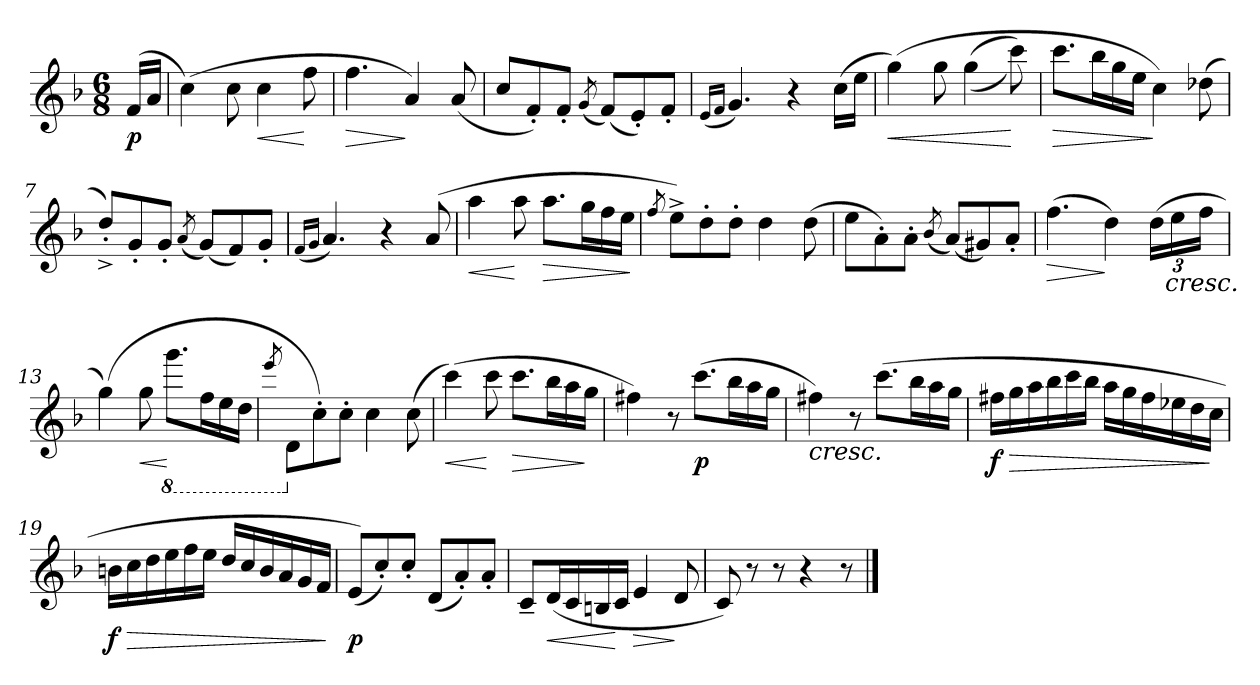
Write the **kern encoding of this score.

**kern	**dynam
*part1	*part1
*staff1	*staff1
*clefG2	*
*k[b-]	*
*F:	*
*M6/8	*
=	=
!	!LO:DY:b
(>16f/LL	p
16a/JJ	.
=1	=1
(>4cc\)	.
8cc\	.
!	!LO:HP:b
4cc\	<
8ff\	[
=2	=2
!	!LO:HP:b
4.ff\	>
4a/)	]
(<8a/	.
=3	=3
8cc/L	.
8f'</)	.
8f'</J	.
(<8qg/	.
(<8f/L)	.
8e'</)	.
8f'</J	.
=4	=4
(<16qe/LL	.
16qf/JJ	.
4.g/)	.
4r	.
(>16cc\LL	.
16ee\JJ	.
=5	=5
!	!LO:HP:b
(>4gg\)	<
8gg\	.
(>(>4gg\	.
8ccc\))	[
!!LO:LB:g=z
=6	=6
!	!LO:HP:b
8.ccc\L	>
16bb-\L	.
16gg\	.
16ee\JJ	.
4cc\)	]
(>8dd-Xi\	.
=7	=7
8dd'>^<^>/L)	.
8g'</	.
8g'</J	.
(<8qa/	.
(<8g/L)	.
8f/)	.
8g'</J	.
=8	=8
(<16qf/LL	.
16qg/JJ	.
4.a/)	.
4r	.
(>8a/	.
=9	=9
!	!LO:HP:b
4aa\	<
8aa\	[
!	!LO:HP:b
8.aa\L	>
16gg\L	.
16ff\	.
16ee\JJ	.
.	]
=10	=10
8qff/	.
8ee^>\L)	.
8dd'>\	.
8dd'>\J	.
4dd\	.
(>8dd\	.
!!LO:LB:g=z
=11	=11
8ee\L	.
8a'>\)	.
8a'>\J	.
(<8qb-/	.
(<8a/L)	.
8g#X/)	.
8a'</J	.
=12	=12
!	!LO:HP:b
(>4.ff\	>
4dd\)	]
(>24dd\LL	.
!LO:TX:b:i:t=cresc.	!
24ee\	.
24ff\JJ	.
=13	=13
(>4gg\)	.
!	!LO:HP:b
8gg\	<
*8ba	*
8.gg\L	[
16f\L	.
16e\	.
16d\JJ	.
=14	=14
8qee/	.
*X8ba	*
8d\L	.
8cc'>\)	.
8cc'>\J	.
4cc\	.
(>8cc\	.
=15	=15
!	!LO:HP:b
(>4ccc\)	<
8ccc\	[
!	!LO:HP:b
8.ccc\L	>
16bb-\L	.
16aa\	.
16gg\JJ	]
!!LO:LB:g=z
=16	=16
4ff#X\)	.
8r	.
!	!LO:DY:b
(>8.ccc\L	p
16bb-\L	.
16aa\	.
16gg\JJ	.
=17	=17
!LO:TX:b:i:t=cresc.	!
4ff#X\)	.
8r	.
(>8.ccc\L	.
16bb-\L	.
16aa\	.
16gg\JJ	.
=18	=18
!	!LO:DY:b
16ff#X\LL	f
!	!LO:HP:b
16gg\	>
16aa\	.
16bb-\	.
16ccc\	.
16bb-\JJ	.
16aa\LL	.
16gg\	.
16ff#\	.
16ee-X\	.
16dd\	.
16cc\JJ	]
=19	=19
!	!LO:DY:b
16bn\LL	f
!	!LO:HP:b
16cc\	>
16dd\	.
16ee\	.
16ff\	.
16ee\JJ	.
16dd/LL	.
16cc/	.
16b/	.
16a/	.
16g/	.
16f/JJ	.
.	]
!!LO:LB:g=z
=20	=20
!	!LO:DY:b
(<8e/L)	p
8cc'</)	.
8cc'</J	.
(<8d/L	.
8a'</)	.
8a'</J	.
=21	=21
8c~</L	.
!	!LO:HP:b
(<16d/L	<
16c/	.
16Bn/	.
16c/JJ	[
!	!LO:HP:b
4e/	>
8d/	]
=22	=22
8c/)	.
8r	.
8r	.
4r	.
8r	.
==	==
*-	*-
